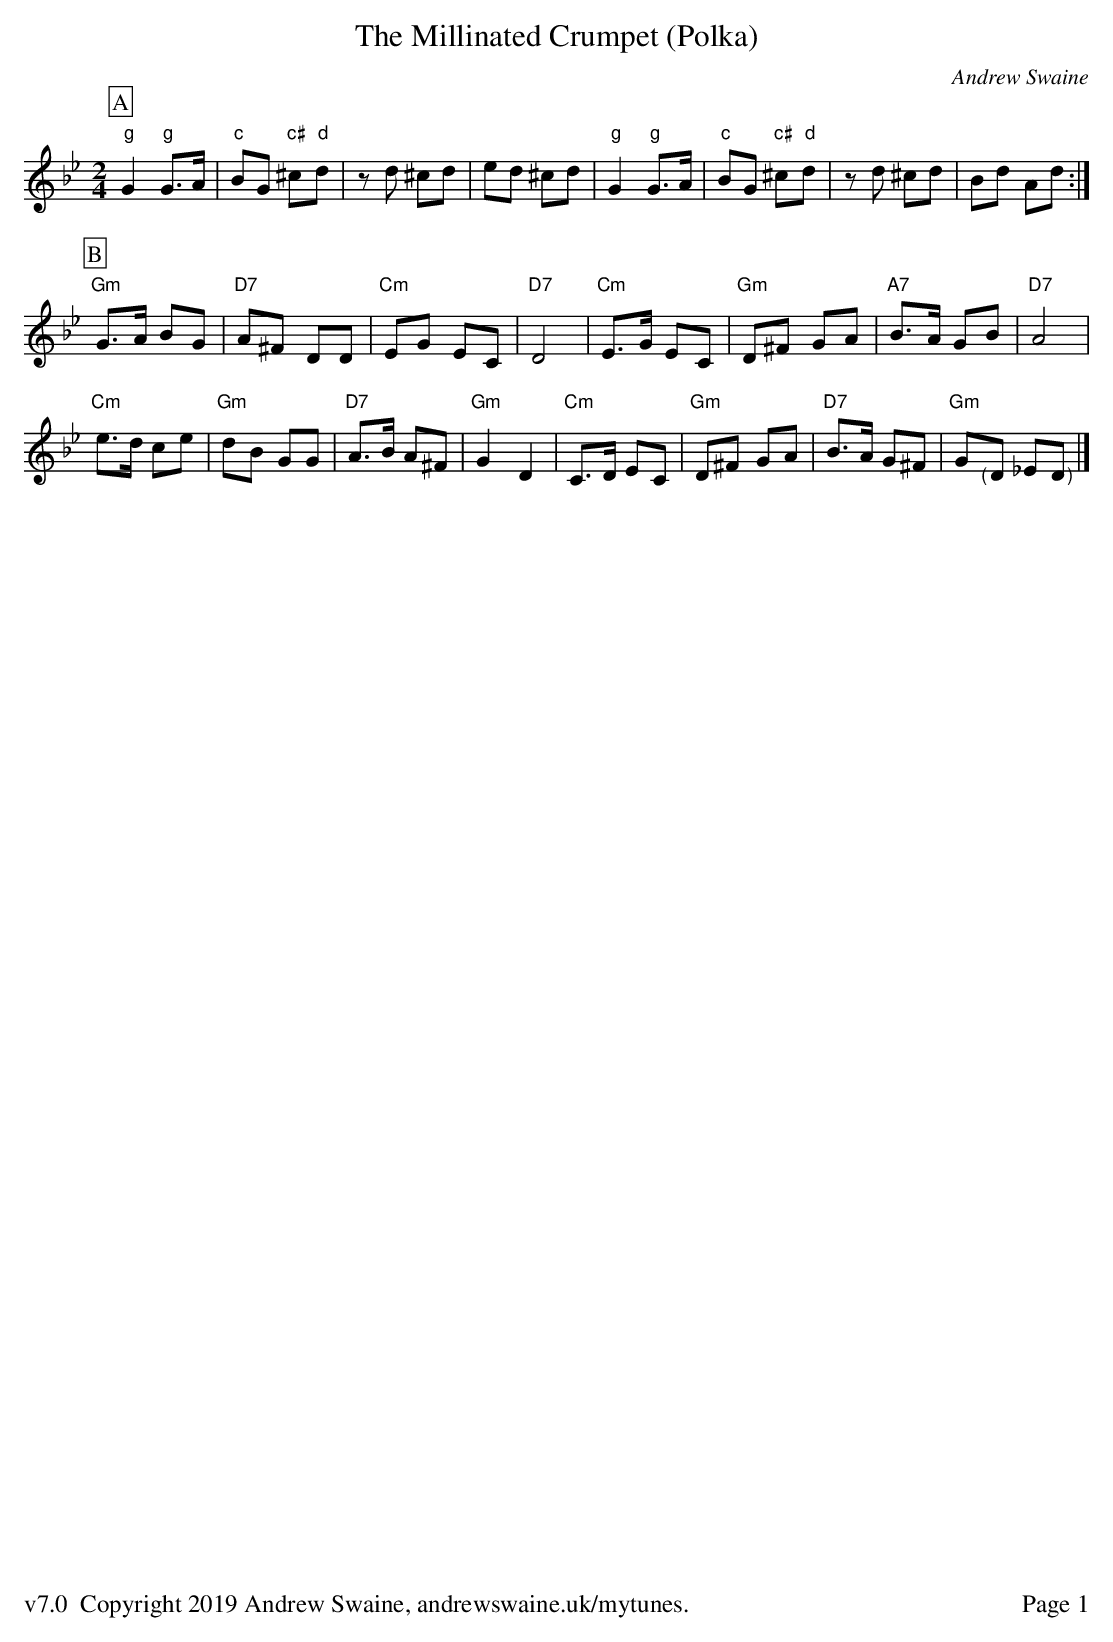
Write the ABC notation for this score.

X:1
T:Millinated Crumpet (Polka), The
C:Andrew Swaine
M:2/4
L:1/8
K:Gm
P:A
"g"G2 "g"G>A|"c"BG "c#"^c"d"d|zd ^cd|ed ^cd|"g"G2 "g"G>A|"c"BG "c#"^c"d"d|zd ^cd|Bd Ad:|
P:B
"Gm"G>A BG|"D7"A^F DD|"Cm"EG EC|"D7"D4|"Cm"E>G EC|"Gm"D^F GA|"A7"B>A GB|"D7"A4|
"Cm"e>d ce|"Gm"dB GG|"D7"A>B A^F|"Gm"G2D2|"Cm"C>D EC|"Gm"D^F GA|"D7"B>A G^F|"Gm"G"<("D _E">)"D|]
